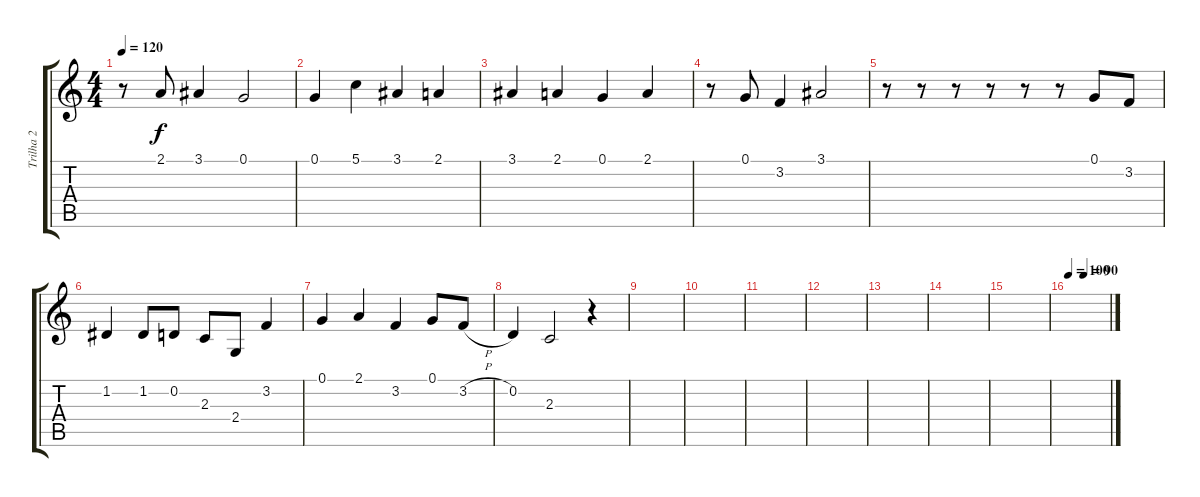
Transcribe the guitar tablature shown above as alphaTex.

\track ("Trilha 2" "Trilha 2") {instrument flute}
\staff {score tabs}
\tuning (G4 D4 Bb3 F3 C3 G2) {hide}
\ts (4 4)
\tempo 120
\clef g2
\ks c
r.8{dy f} 2.1.8 3.1.4 0.1.2 |
0.1.4 5.1.4 3.1.4 2.1.4 |
3.1.4 2.1.4 0.1.4 2.1.4 |
r.8 0.1.8 3.2.4 3.1.2 |
r.8 r.8 r.8 r.8 r.8 r.8 0.1.8 3.2.8 |
1.2.4 1.2.8 0.2.8 2.3.8 2.4.8 3.2.4 |
0.1.4 2.1.4 3.2.4 0.1.8 3.2{h}.8 |
0.2.4 2.3.2 r.4 |
|
|
|
|
|
|
|
\tempo 100
\tempo (90 0.375)
